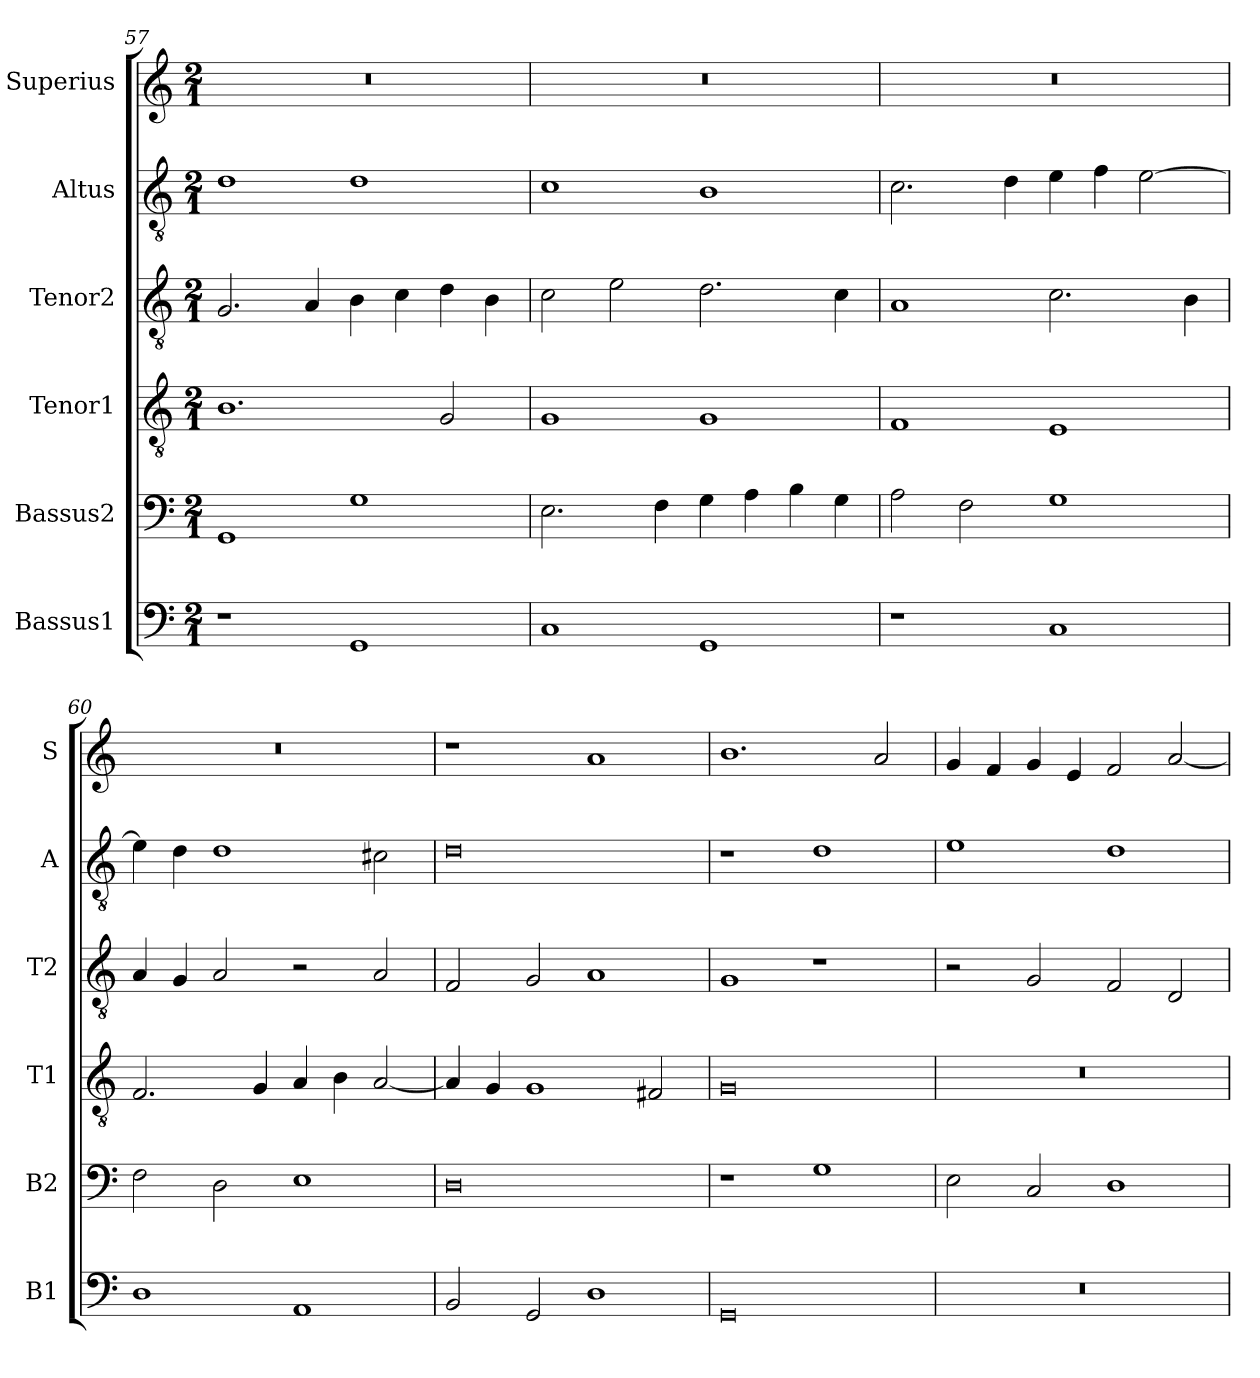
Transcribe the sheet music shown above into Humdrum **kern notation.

**kern	**kern	**kern	**kern	**kern	**kern
*part6	*part5	*part4	*part3	*part2	*part1
*staff6	*staff5	*staff4	*staff3	*staff2	*staff1
*I"Bassus1	*I"Bassus2	*I"Tenor1	*I"Tenor2	*I"Altus	*I"Superius
*I'B1	*I'B2	*I'T1	*I'T2	*I'A	*I'S
*clefF4	*clefF4	*clefGv2	*clefGv2	*clefGv2	*clefG2
*k[]	*k[]	*k[]	*k[]	*k[]	*k[]
*M2/1	*M2/1	*M2/1	*M2/1	*M2/1	*M2/1
=57	=57	=57	=57	=57	=57
1r	1GG	1.B	2.G/	1d	0r
.	.	.	4A/	.	.
1GG	1G	.	4B\	1d	.
.	.	.	4c\	.	.
.	.	2G/	4d\	.	.
.	.	.	4B\	.	.
=58	=58	=58	=58	=58	=58
1C	2.E\	1G	2c\	1c	0r
.	.	.	2e\	.	.
.	4F\	.	.	.	.
1GG	4G\	1G	2.d\	1B	.
.	4A\	.	.	.	.
.	4B\	.	.	.	.
.	4G\	.	4c\	.	.
=59	=59	=59	=59	=59	=59
1r	2A\	1F	1A	2.c\	0r
.	2F\	.	.	.	.
.	.	.	.	4d\	.
1C	1G	1E	2.c\	4e\	.
.	.	.	.	4f\	.
.	.	.	.	[2e\	.
.	.	.	4B\	.	.
=60	=60	=60	=60	=60	=60
1D	2F\	2.F/	4A/	4e\]	0r
.	.	.	4G/	4d\	.
.	2D\	.	2A/	1d	.
.	.	4G/	.	.	.
1AA	1E	4A/	2r	.	.
.	.	4B\	.	.	.
.	.	[2A/	2A/	2c#X\	.
=61	=61	=61	=61	=61	=61
2BB/	0D	4A/]	2F/	0d	1r
.	.	4G/	.	.	.
2GG/	.	1G	2G/	.	.
1D	.	.	1A	.	1a
.	.	2F#X/	.	.	.
=62	=62	=62	=62	=62	=62
0GG	1r	0G	1G	1r	1.b
.	1G	.	1r	1d	.
.	.	.	.	.	2a/
=63	=63	=63	=63	=63	=63
0r	2E\	0r	2r	1e	4g/
.	.	.	.	.	4f/
.	2C/	.	2G/	.	4g/
.	.	.	.	.	4e/
.	1D	.	2F/	1d	2f/
.	.	.	2D/	.	[2a/
=	=	=	=	=	=
*-	*-	*-	*-	*-	*-
